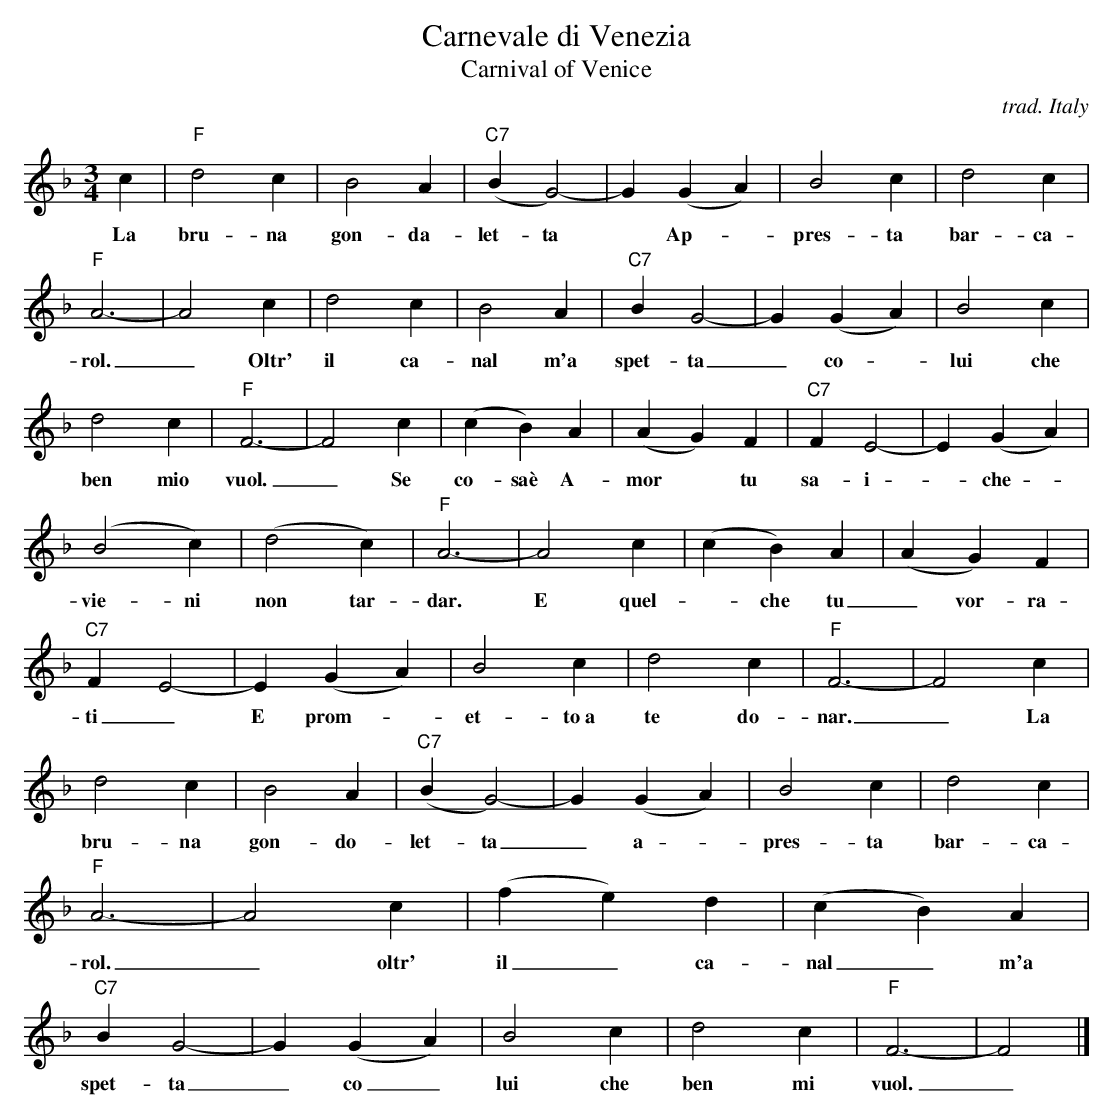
X:1
T: Carnevale di Venezia
T: Carnival of Venice
C: trad. Italy
M: 3/4
L: 1/4
K: F
c | "F"d2c | B2A | "C7"(BG2-) | G(GA) | B2c | d2c | "F"A3- | A2c | d2c |
w: La bru-na gon-da-let-ta* Ap-* pres-ta bar-ca-rol._  Oltr' il ca-
B2A | "C7"BG2- | G(GA) | B2c | d2c | "F"F3- | F2c | (cB)A | (AG) F |
w: nal m'a spet-ta_co - lui che ben mio vuol._ Se co-sa\`e A-mor* tu
"C7"FE2- | E(GA) | (B2c) | (d2c) | "F"A3- | A2 c | (cB)A | (AG)F | "C7"FE2- | E(GA) |
w: sa-i - che - vie-ni non tar-dar.  E quel - che tu_ vor-ra-ti_ E prom-
B2c | d2c | "F"F3- | F2c | d2c | B2A | "C7"(BG2-) | G(GA) | B2c | d2c |
w: et-to~a te do-nar._ La bru-na gon-do-let-ta_ a - pres-ta bar-ca-
"F"A3- | A2c | (fe)d |(cB)A | "C7"BG2- | G(GA) | B2c | d2c | "F"F3- | F2 |]
w: rol._ oltr' il_ ca-nal_ m'a spet-ta_ co_ lui che ben mi vuol._
